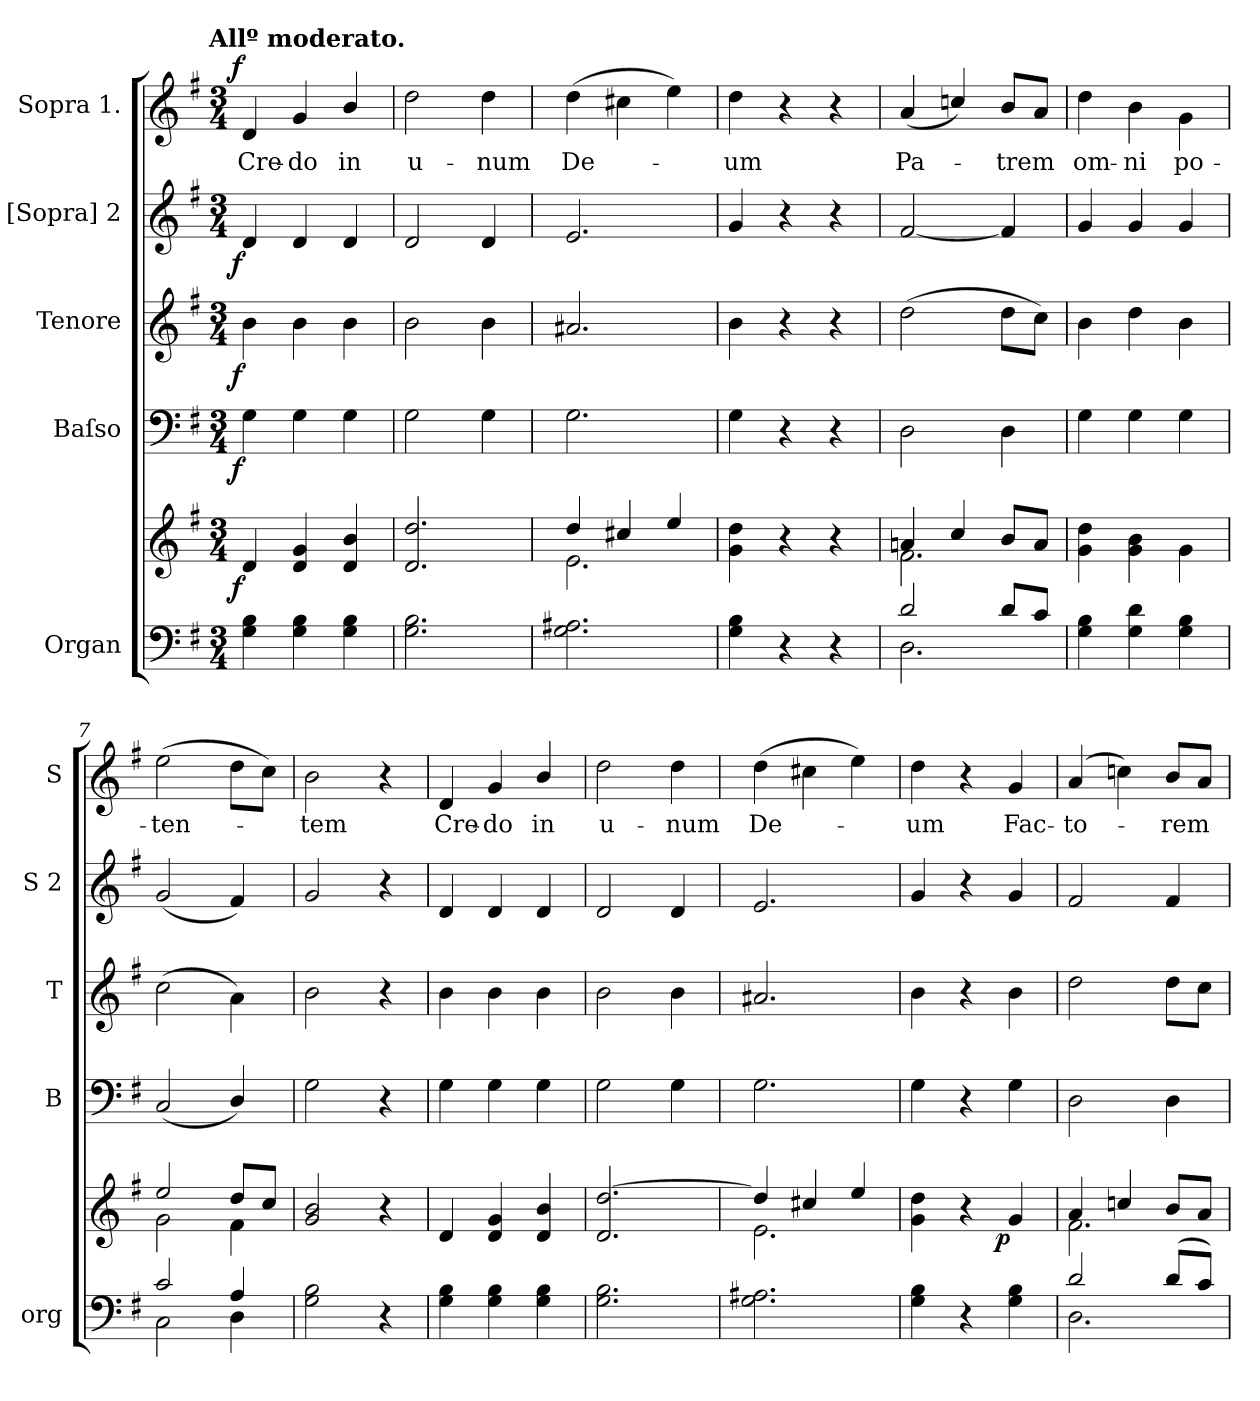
**kern	**kern	**dynam	**kern	**dynam	**kern	**dynam	**kern	**dynam	**kern	**text	**dynam
*part5	*part5	*part5	*part4	*part4	*part3	*part3	*part2	*part2	*part1	*part1	*part1
*staff6	*staff5	*staff5/6	*staff4	*staff4	*staff3	*staff3	*staff2	*staff2	*staff1	*staff1	*staff1
*I"Organ	*	*	*I"Baſso	*	*I"Tenore	*	*I"[Sopra] 2	*	*I"Sopra 1.	*	*
*I'org	*	*	*I'B	*	*I'T	*	*I'S 2	*	*I'S	*	*
*clefF4	*clefG2	*	*clefF4	*	*clefG2	*	*clefG2	*	*clefG2	*	*
*	*	*	*	*	*ITrd8c12	*	*	*	*	*	*
*k[f#]	*k[f#]	*	*k[f#]	*	*k[f#]	*	*k[f#]	*	*k[f#]	*	*
!!LO:TX:omd:t=Allº moderato.
*M3/4	*M3/4	*	*M3/4	*	*M3/4	*	*M3/4	*	*M3/4	*	*
=1	=1	=1	=1	=1	=1	=1	=1	=1	=1	=1	=1
!	!	!LO:DY:b:rj	!	!LO:DY:b:rj	!	!LO:DY:b:rj	!	!LO:DY:b:rj	!	!	!LO:DY:b:rj
4G\ 4B\	4d/	f	4G\	f	4B\	f	4d/	f	4d/	Cre-	f
4G\ 4B\	4d/ 4g/	.	4G\	.	4B\	.	4d/	.	4g/	-do	.
4G\ 4B\	4d/ 4b/	.	4G\	.	4B\	.	4d/	.	4b/	in	.
=2	=2	=2	=2	=2	=2	=2	=2	=2	=2	=2	=2
2.G\ 2.B\	2.d/ 2.dd/	.	2G\	.	2B\	.	2d/	.	2dd\	u-	.
.	.	.	4G\	.	4B\	.	4d/	.	4dd\	-num	.
=3	=3	=3	=3	=3	=3	=3	=3	=3	=3	=3	=3
*	*^	*	*	*	*	*	*	*	*	*	*
2.G\ 2.A#X\	4dd/	2.e\	.	2.G\	.	2.A#X/	.	2.e/	.	(4dd\	De-	.
.	4cc#X/	.	.	.	.	.	.	.	.	4cc#X\	.	.
.	4ee/	.	.	.	.	.	.	.	.	4ee\)	.	.
*	*v	*v	*	*	*	*	*	*	*	*	*	*
=4	=4	=4	=4	=4	=4	=4	=4	=4	=4	=4	=4
4G\ 4B\	4g\ 4dd\	.	4G\	.	4B\	.	4g/	.	4dd\	-um	.
4r	4r	.	4r	.	4r	.	4r	.	4r	.	.
4r	4r	.	4r	.	4r	.	4r	.	4r	.	.
=5	=5	=5	=5	=5	=5	=5	=5	=5	=5	=5	=5
*^	*^	*	*	*	*	*	*	*	*	*	*
2d/	2.D\	4an/	2.f#\	.	2D\	.	(2d\	.	[2f#/	.	(4a/	Pa-	.
.	.	4cc/	.	.	.	.	.	.	.	.	4ccn/)	.	.
8d/L	.	8b/L	.	.	4D\	.	8d\L	.	4f#/]	.	8b/L	-trem	.
8c/J	.	8a/J	.	.	.	.	8c\J)	.	.	.	8a/J	.	.
*v	*v	*	*	*	*	*	*	*	*	*	*	*	*
*	*v	*v	*	*	*	*	*	*	*	*	*	*
=6	=6	=6	=6	=6	=6	=6	=6	=6	=6	=6	=6
4G\ 4B\	4g\ 4dd\	.	4G\	.	4B\	.	4g/	.	4dd\	om-	.
4G\ 4d\	4g\ 4b\	.	4G\	.	4d\	.	4g/	.	4b\	-ni	.
4G\ 4B\	4g\	.	4G\	.	4B\	.	4g/	.	4g\	po-	.
=7	=7	=7	=7	=7	=7	=7	=7	=7	=7	=7	=7
*^	*^	*	*	*	*	*	*	*	*	*	*
2c/	2C\	2ee/	2g\	.	(2C/	.	(2c\	.	(2g/	.	(2ee\	-ten-	.
4A/	4D\	8dd/L	4f#\	.	4D/)	.	4A\)	.	4f#/)	.	8dd\L	.	.
.	.	8cc/J	.	.	.	.	.	.	.	.	8cc\J)	.	.
*v	*v	*	*	*	*	*	*	*	*	*	*	*	*
*	*v	*v	*	*	*	*	*	*	*	*	*	*
=8	=8	=8	=8	=8	=8	=8	=8	=8	=8	=8	=8
2G\ 2B\	2g/ 2b/	.	2G\	.	2B\	.	2g/	.	2b\	-tem	.
4r	4r	.	4r	.	4r	.	4r	.	4r	.	.
=9	=9	=9	=9	=9	=9	=9	=9	=9	=9	=9	=9
4G\ 4B\	4d/	.	4G\	.	4B\	.	4d/	.	4d/	Cre-	.
4G\ 4B\	4d/ 4g/	.	4G\	.	4B\	.	4d/	.	4g/	-do	.
4G\ 4B\	4d/ 4b/	.	4G\	.	4B\	.	4d/	.	4b/	in	.
=10	=10	=10	=10	=10	=10	=10	=10	=10	=10	=10	=10
2.G\ 2.B\	2.d/ [2.dd/	.	2G\	.	2B\	.	2d/	.	2dd\	u-	.
.	.	.	4G\	.	4B\	.	4d/	.	4dd\	-num	.
=11	=11	=11	=11	=11	=11	=11	=11	=11	=11	=11	=11
*	*^	*	*	*	*	*	*	*	*	*	*
2.G\ 2.A#X\	4dd/]	2.e\	.	2.G\	.	2.A#X/	.	2.e/	.	(4dd\	De-	.
.	4cc#X/	.	.	.	.	.	.	.	.	4cc#X\	.	.
.	4ee/	.	.	.	.	.	.	.	.	4ee\)	.	.
*	*v	*v	*	*	*	*	*	*	*	*	*	*
=12	=12	=12	=12	=12	=12	=12	=12	=12	=12	=12	=12
4G\ 4B\	4g\ 4dd\	.	4G\	.	4B\	.	4g/	.	4dd\	-um	.
4r	4r	.	4r	.	4r	.	4r	.	4r	.	.
!	!	!LO:DY:b:rj	!	!	!	!	!	!	!	!	!
4G\ 4B\	4g/	p	4G\	.	4B\	.	4g/	.	4g/	Fac-	.
=13	=13	=13	=13	=13	=13	=13	=13	=13	=13	=13	=13
*^	*^	*	*	*	*	*	*	*	*	*	*
2d/	2.D\	4a/	2.f#\	.	2D\	.	2d\	.	2f#/	.	(4a/	-to-	.
.	.	4ccn/	.	.	.	.	.	.	.	.	4ccn\)	.	.
(<8d/L	.	8b/L	.	.	4D\	.	8d\L	.	4f#/	.	8b/L	-rem	.
8c/J)	.	8a/J	.	.	.	.	8c\J	.	.	.	8a/J	.	.
*v	*v	*	*	*	*	*	*	*	*	*	*	*	*
*	*v	*v	*	*	*	*	*	*	*	*	*	*
=	=	=	=	=	=	=	=	=	=	=	=
*-	*-	*-	*-	*-	*-	*-	*-	*-	*-	*-	*-
